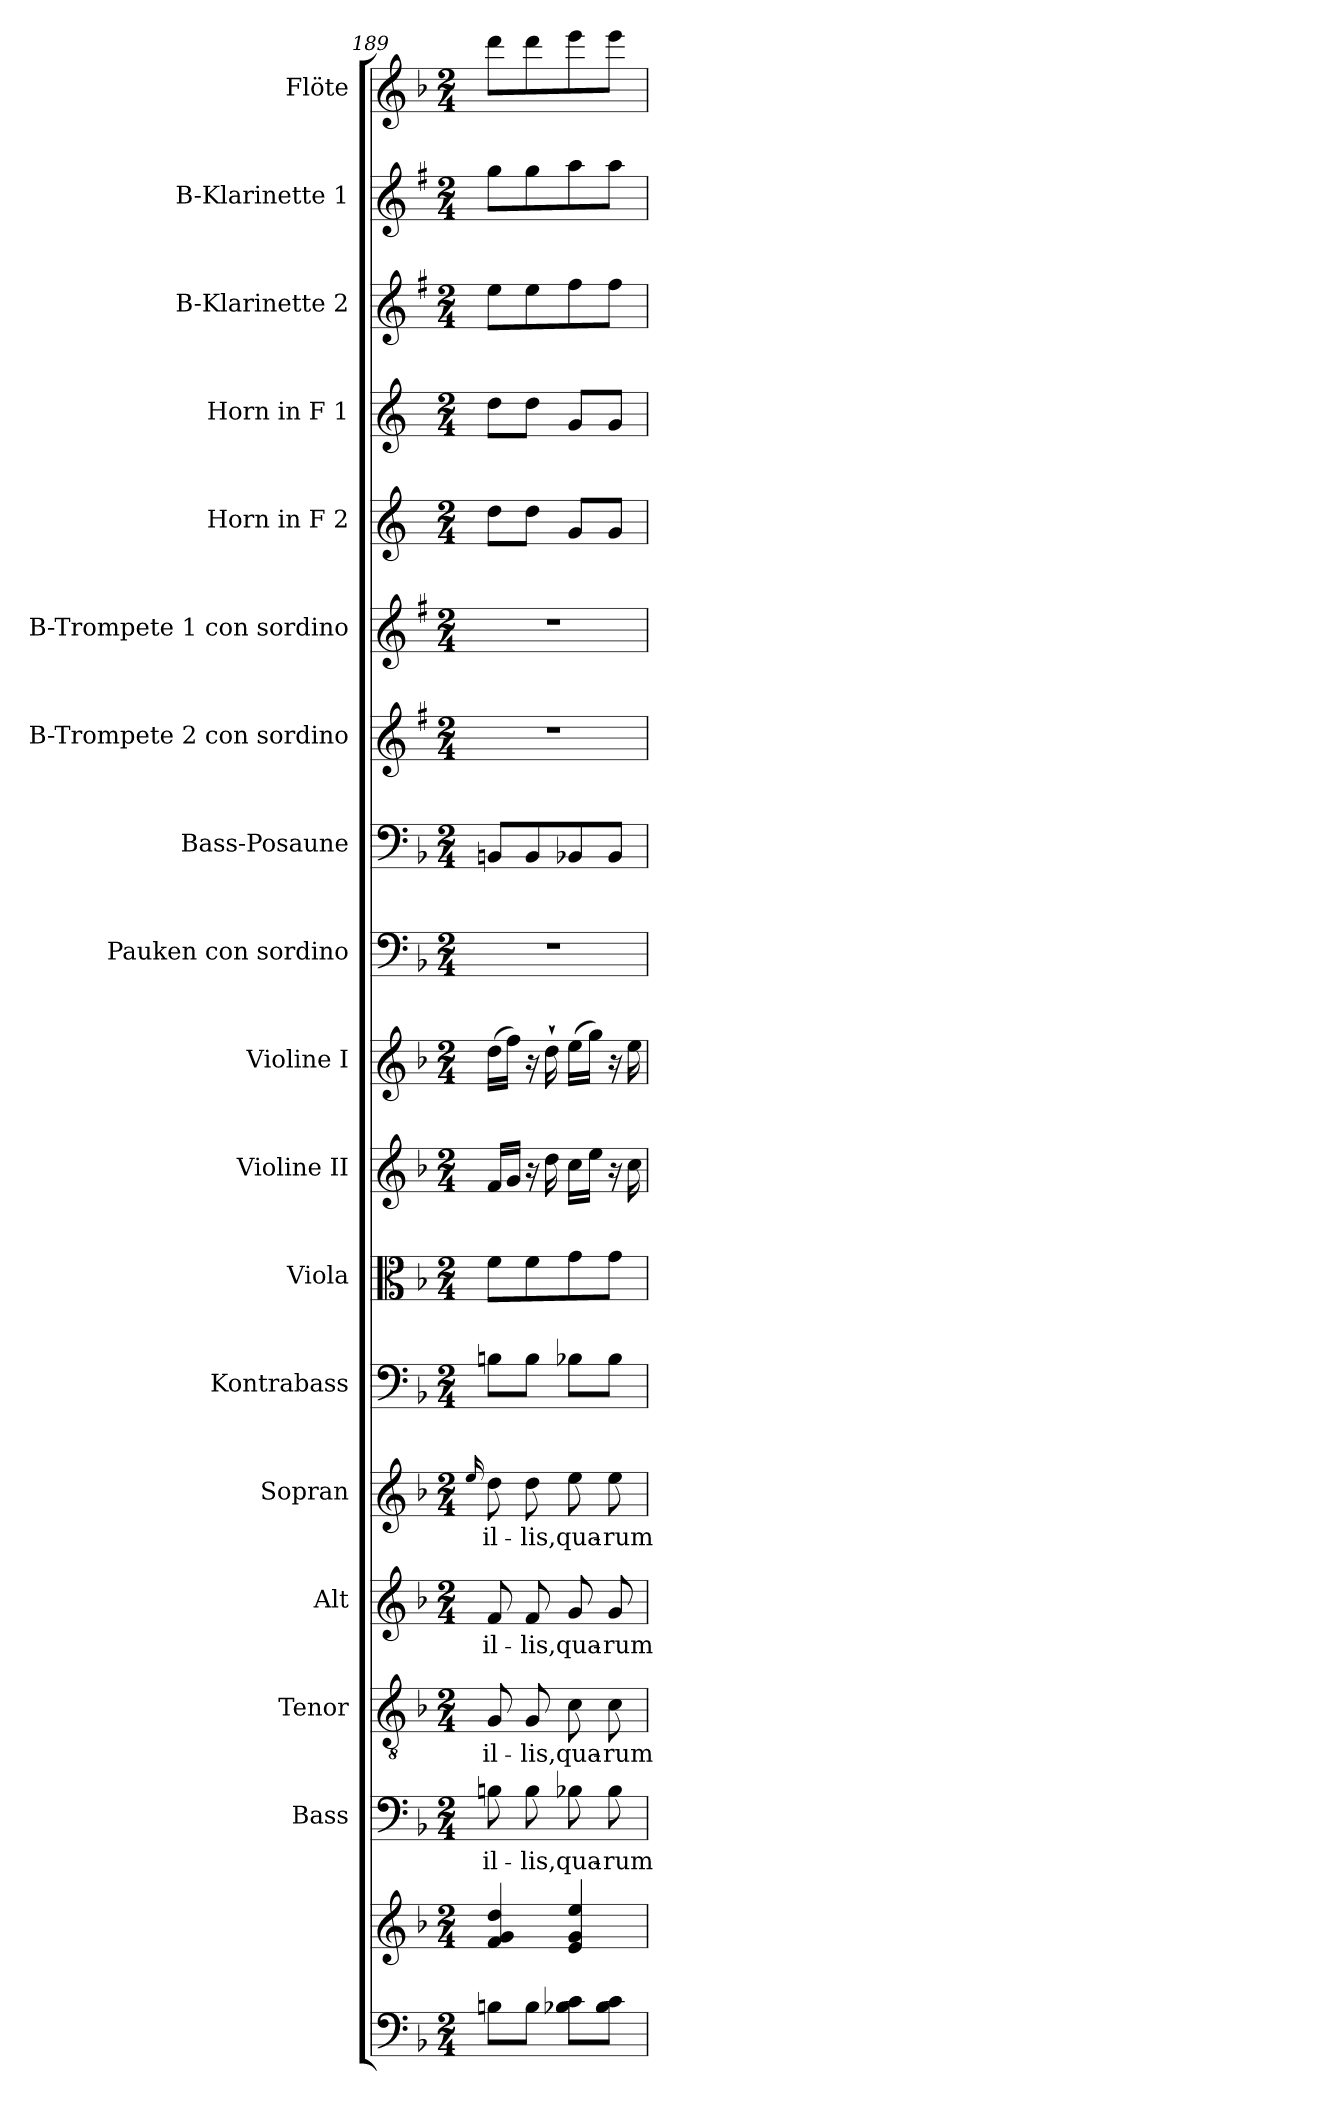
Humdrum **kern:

**kern	**kern	**kern	**text	**kern	**text	**kern	**text	**kern	**text	**kern	**kern	**kern	**kern	**kern	**kern	**kern	**kern	**kern	**kern	**kern	**kern	**kern
*part18	*part18	*part17	*part17	*part16	*part16	*part15	*part15	*part14	*part14	*part13	*part12	*part11	*part10	*part9	*part8	*part7	*part6	*part5	*part4	*part3	*part2	*part1
*staff19	*staff18	*staff17	*staff17	*staff16	*staff16	*staff15	*staff15	*staff14	*staff14	*staff13	*staff12	*staff11	*staff10	*staff9	*staff8	*staff7	*staff6	*staff5	*staff4	*staff3	*staff2	*staff1
*	*	*I"Bass	*	*I"Tenor	*	*I"Alt	*	*I"Sopran	*	*I"Kontrabass	*I"Viola	*I"Violine II	*I"Violine I	*I"Pauken con sordino	*I"Bass-Posaune	*I"B-Trompete 2 con sordino	*I"B-Trompete 1 con sordino	*I"Horn in F 2	*I"Horn in F 1	*I"B-Klarinette 2	*I"B-Klarinette 1	*I"Flöte
*	*	*I'B.	*	*I'T.	*	*I'A.	*	*I'S.	*	*I'Kb.	*I'Vla.	*I'Vl. II	*I'Vl. I	*I'Pk.	*I'B. Pos.	*I'B Trp. 2	*I'B Trp. 1	*	*	*I'B Kl. 2	*I'B Kl. 1	*I'Fl.
*clefF4	*clefG2	*clefF4	*	*clefGv2	*	*clefG2	*	*clefG2	*	*clefF4	*clefC3	*clefG2	*clefG2	*clefF4	*clefF4	*clefG2	*clefG2	*clefG2	*clefG2	*clefG2	*clefG2	*clefG2
*	*	*	*	*	*	*	*	*	*	*ITrd7c12	*	*	*	*	*	*ITrd1c2	*ITrd1c2	*ITrd4c7	*ITrd4c7	*ITrd1c2	*ITrd1c2	*
*k[b-]	*k[b-]	*k[b-]	*	*k[b-]	*	*k[b-]	*	*k[b-]	*	*k[b-]	*k[b-]	*k[b-]	*k[b-]	*k[b-]	*k[b-]	*k[b-]	*k[b-]	*k[b-]	*k[b-]	*k[b-]	*k[b-]	*k[b-]
*F:	*F:	*F:	*	*F:	*	*F:	*	*F:	*	*F:	*F:	*F:	*F:	*F:	*F:	*F:	*F:	*F:	*F:	*F:	*F:	*F:
*M2/4	*M2/4	*M2/4	*	*M2/4	*	*M2/4	*	*M2/4	*	*M2/4	*M2/4	*M2/4	*M2/4	*M2/4	*M2/4	*M2/4	*M2/4	*M2/4	*M2/4	*M2/4	*M2/4	*M2/4
=189	=189	=189	=189	=189	=189	=189	=189	=189	=189	=189	=189	=189	=189	=189	=189	=189	=189	=189	=189	=189	=189	=189
.	.	.	.	.	.	.	.	16qqee/	.	.	.	.	.	.	.	.	.	.	.	.	.	.
!	!	!	!LO:LY:b	!	!LO:LY:b	!	!LO:LY:b	!	!LO:LY:b	!	!	!	!	!	!	!	!	!	!	!	!	!
8Bn\L	4f/ 4g/ 4dd/	8Bn\	il-	8G/	il-	8f/	il-	8dd\	il-	8BBn\L	8f\L	16f/LL	(>16dd\LL	2r	8BBn/L	2r	2r	8g\L	8g\L	8dd\L	8ff\L	8ddd\L
.	.	.	.	.	.	.	.	.	.	.	.	16g/JJ	16ff\JJ)	.	.	.	.	.	.	.	.	.
!	!	!	!LO:LY:b	!	!LO:LY:b	!	!LO:LY:b	!	!LO:LY:b	!	!	!	!	!	!	!	!	!	!	!	!	!
8B\J	.	8B\	-lis,	8G/	-lis,	8f/	-lis,	8dd\	-lis,	8BB\J	8f\	16r	16r	.	8BB/	.	.	8g\J	8g\J	8dd\	8ff\	8ddd\
.	.	.	.	.	.	.	.	.	.	.	.	16dd\	16dd`>\	.	.	.	.	.	.	.	.	.
!	!	!	!LO:LY:b	!	!LO:LY:b	!	!LO:LY:b	!	!LO:LY:b	!	!	!	!	!	!	!	!	!	!	!	!	!
8B-X\ 8c\L	4e/ 4g/ 4ee/	8B-X\	qua-	8c\	qua-	8g/	qua-	8ee\	qua-	8BB-X\L	8g\	16cc\LL	(>16ee\LL	.	8BB-X/	.	.	8c/L	8c/L	8ee\	8gg\	8eee\
.	.	.	.	.	.	.	.	.	.	.	.	16ee\JJ	16gg\JJ)	.	.	.	.	.	.	.	.	.
!	!	!	!LO:LY:b	!	!LO:LY:b	!	!LO:LY:b	!	!LO:LY:b	!	!	!	!	!	!	!	!	!	!	!	!	!
8B-\ 8c\J	.	8B-\	-rum	8c\	-rum	8g/	-rum	8ee\	-rum	8BB-\J	8g\J	16r	16r	.	8BB-/J	.	.	8c/J	8c/J	8ee\J	8gg\J	8eee\J
.	.	.	.	.	.	.	.	.	.	.	.	16cc\	16ee\	.	.	.	.	.	.	.	.	.
=	=	=	=	=	=	=	=	=	=	=	=	=	=	=	=	=	=	=	=	=	=	=
*-	*-	*-	*-	*-	*-	*-	*-	*-	*-	*-	*-	*-	*-	*-	*-	*-	*-	*-	*-	*-	*-	*-
